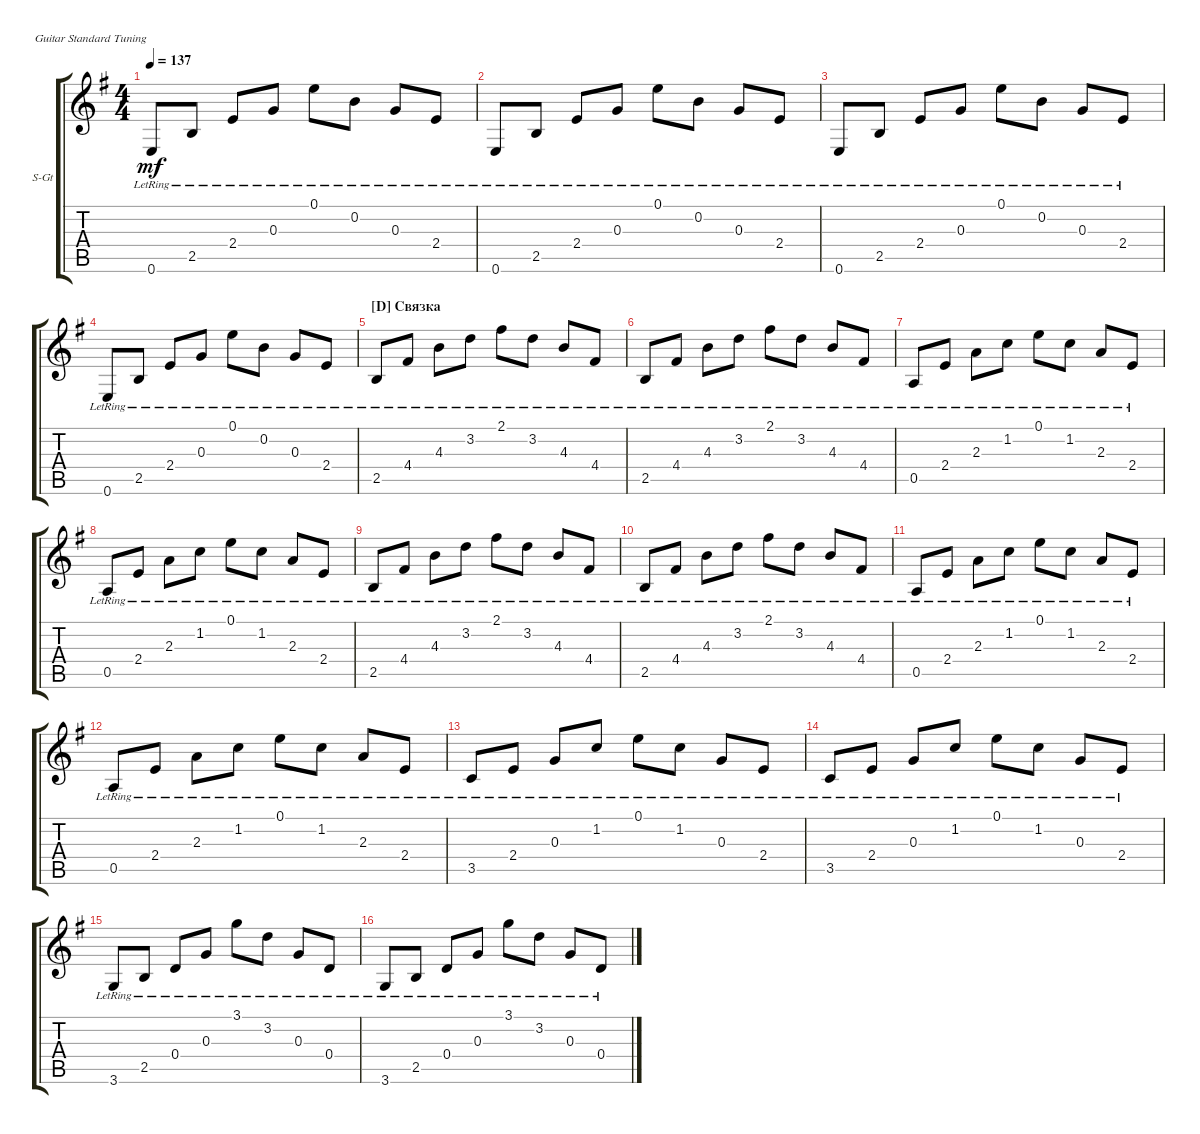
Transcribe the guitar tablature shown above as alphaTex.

\defaultSystemsLayout 4
\bracketExtendMode groupsimilarinstruments
\firstSystemTrackNameOrientation horizontal
\otherSystemsTrackNameOrientation horizontal
\track ("Acoustic Guitar I" "S-Gt") {instrument acousticguitarsteel}
\staff {score tabs}
\tuning (E4 B3 G3 D3 A2 E2)
\ts (4 4)
\tempo 137
\clef g2
\ks eminor
0.6{lr}.8{dy mf} 2.5{lr}.8 2.4{lr}.8 0.3{lr}.8 0.1{lr}.8 0.2{lr}.8 0.3{lr}.8 2.4{lr}.8 |
0.6{lr}.8 2.5{lr}.8 2.4{lr}.8 0.3{lr}.8 0.1{lr}.8 0.2{lr}.8 0.3{lr}.8 2.4{lr}.8 |
0.6{lr}.8 2.5{lr}.8 2.4{lr}.8 0.3{lr}.8 0.1{lr}.8 0.2{lr}.8 0.3{lr}.8 2.4{lr}.8 |
0.6{lr}.8 2.5{lr}.8 2.4{lr}.8 0.3{lr}.8 0.1{lr}.8 0.2{lr}.8 0.3{lr}.8 2.4{lr}.8 |
\section ("D" "Связка")
2.5{lr}.8 4.4{lr}.8 4.3{lr}.8 3.2{lr}.8 2.1{lr}.8 3.2{lr}.8 4.3{lr}.8 4.4{lr}.8 |
2.5{lr}.8 4.4{lr}.8 4.3{lr}.8 3.2{lr}.8 2.1{lr}.8 3.2{lr}.8 4.3{lr}.8 4.4{lr}.8 |
0.5{lr}.8 2.4{lr}.8 2.3{lr}.8 1.2{lr}.8 0.1{lr}.8 1.2{lr}.8 2.3{lr}.8 2.4{lr}.8 |
0.5{lr}.8 2.4{lr}.8 2.3{lr}.8 1.2{lr}.8 0.1{lr}.8 1.2{lr}.8 2.3{lr}.8 2.4{lr}.8 |
2.5{lr}.8 4.4{lr}.8 4.3{lr}.8 3.2{lr}.8 2.1{lr}.8 3.2{lr}.8 4.3{lr}.8 4.4{lr}.8 |
2.5{lr}.8 4.4{lr}.8 4.3{lr}.8 3.2{lr}.8 2.1{lr}.8 3.2{lr}.8 4.3{lr}.8 4.4{lr}.8 |
0.5{lr}.8 2.4{lr}.8 2.3{lr}.8 1.2{lr}.8 0.1{lr}.8 1.2{lr}.8 2.3{lr}.8 2.4{lr}.8 |
0.5{lr}.8 2.4{lr}.8 2.3{lr}.8 1.2{lr}.8 0.1{lr}.8 1.2{lr}.8 2.3{lr}.8 2.4{lr}.8 |
3.5{lr}.8 2.4{lr}.8 0.3{lr}.8 1.2{lr}.8 0.1{lr}.8 1.2{lr}.8 0.3{lr}.8 2.4{lr}.8 |
3.5{lr}.8 2.4{lr}.8 0.3{lr}.8 1.2{lr}.8 0.1{lr}.8 1.2{lr}.8 0.3{lr}.8 2.4{lr}.8 |
3.6{lr}.8 2.5{lr}.8 0.4{lr}.8 0.3{lr}.8 3.1{lr}.8 3.2{lr}.8 0.3{lr}.8 0.4{lr}.8 |
3.6{lr}.8 2.5{lr}.8 0.4{lr}.8 0.3{lr}.8 3.1{lr}.8 3.2{lr}.8 0.3{lr}.8 0.4{lr}.8
